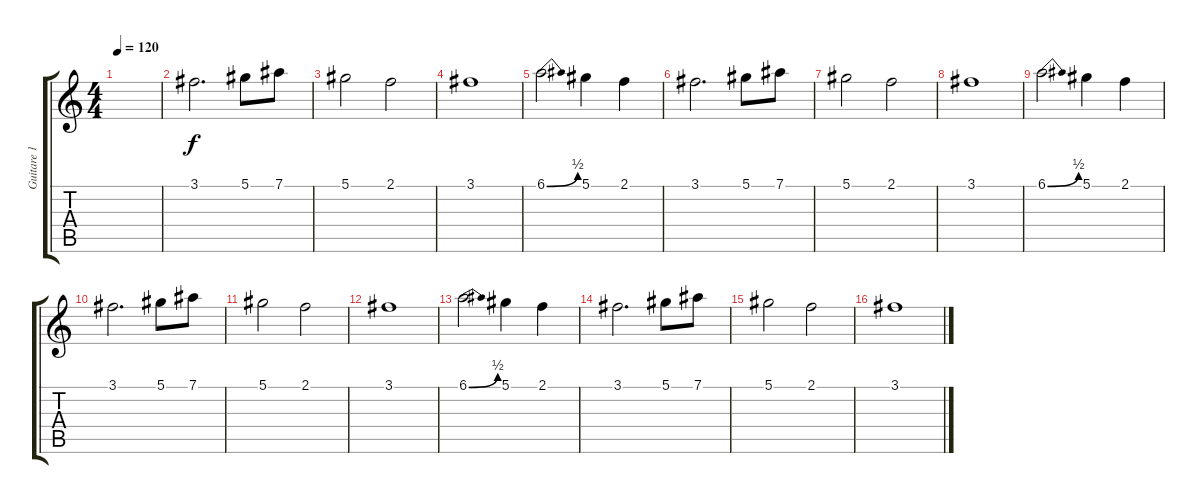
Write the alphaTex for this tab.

\track ("Guitare 1" "Guitare 1") {instrument distortionguitar}
\staff {score tabs}
\tuning (Eb4 Bb3 Gb3 Db3 Ab2 Eb2) {hide}
\ts (4 4)
\tempo 120
\clef g2
\ks c
|
3.1.2{d} 5.1.8 7.1.8 |
5.1.2 2.1.2 |
3.1.1 |
6.1{be (bend 0 0 60 2)}.2 5.1.4 2.1.4 |
3.1.2{d} 5.1.8 7.1.8 |
5.1.2 2.1.2 |
3.1.1 |
6.1{be (bend 0 0 60 2)}.2 5.1.4 2.1.4 |
3.1.2{d} 5.1.8 7.1.8 |
5.1.2 2.1.2 |
3.1.1 |
6.1{be (bend 0 0 60 2)}.2 5.1.4 2.1.4 |
3.1.2{d} 5.1.8 7.1.8 |
5.1.2 2.1.2 |
3.1.1
